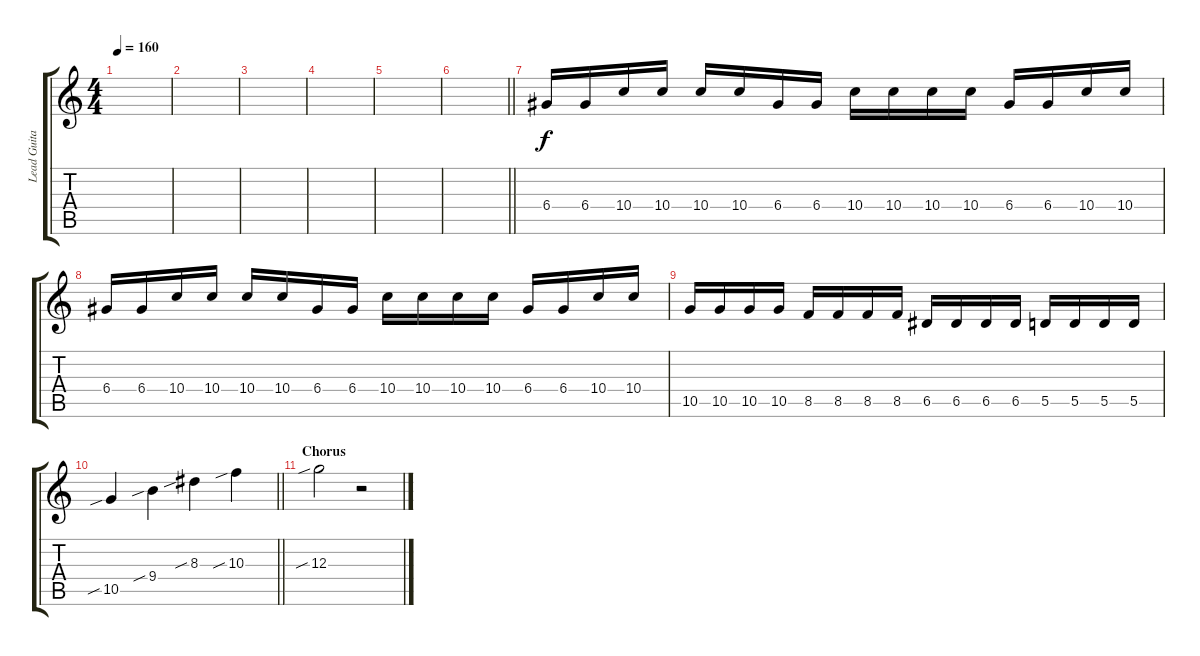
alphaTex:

\track ("Lead Guitar - Sam Totman" "Lead Guita") {instrument distortionguitar}
\staff {score tabs}
\tuning (E4 B3 G3 D3 A2 E2) {hide}
\ts (4 4)
\tempo 160
\clef g2
\ks c
|
|
|
|
|
\barLineRight lightlight
|
\section ("" "")
6.4.16 6.4.16 10.4.16 10.4.16 10.4.16 10.4.16 6.4.16 6.4.16 10.4.16 10.4.16 10.4.16 10.4.16 6.4.16 6.4.16 10.4.16 10.4.16 |
6.4.16 6.4.16 10.4.16 10.4.16 10.4.16 10.4.16 6.4.16 6.4.16 10.4.16 10.4.16 10.4.16 10.4.16 6.4.16 6.4.16 10.4.16 10.4.16 |
10.5.16 10.5.16 10.5.16 10.5.16 8.5.16 8.5.16 8.5.16 8.5.16 6.5.16 6.5.16 6.5.16 6.5.16 5.5.16 5.5.16 5.5.16 5.5.16 |
\barLineRight lightlight
10.5{sib}.4 9.4{sib}.4 8.3{sib}.4 10.3{sib}.4 |
\section ("" "Chorus")
12.3{sib}.2 r.2
